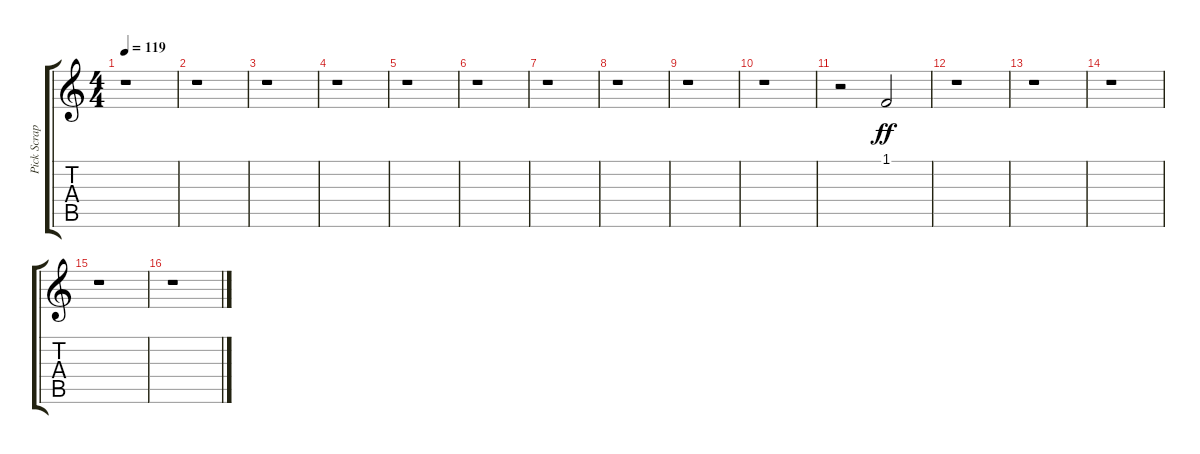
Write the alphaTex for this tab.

\track ("Pick Scrape                     " "Pick Scrap") {instrument lead1square}
\staff {score tabs}
\tuning (E4 B3 G3 D3 A2 E2) {hide}
\ts (4 4)
\tempo 119
\clef g2
\ks c
r.1{dy ff} |
r.1 |
r.1 |
r.1 |
r.1 |
r.1 |
r.1 |
r.1 |
r.1 |
r.1 |
r.2 1.1.2 |
r.1 |
r.1 |
r.1 |
r.1 |
r.1
